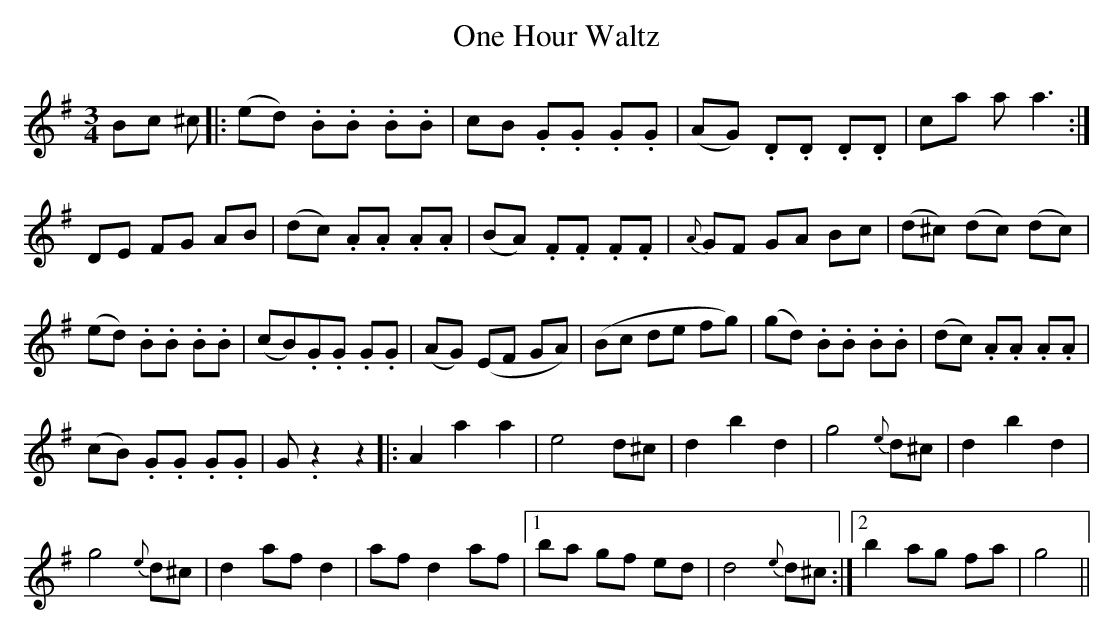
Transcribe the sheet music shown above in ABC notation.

X:1
T:One Hour Waltz
M:3/4
L:1/8
K:G
Bc ^c|:(ed) .B.B .B.B|cB .G.G .G.G|(AG) .D.D .D.D|ca a a3:|
DE FG AB|(dc) .A.A .A.A|(BA) .F.F .F.F|{A}GF GA Bc|(d^c) (dc) (dc)|
(ed) .B.B .B.B|(cB).G.G .G.G |(AG) (EF GA)|(Bc de fg)|(gd) .B.B .B.B|(dc) .A.A .A.A|
(cB) .G.G .G.G|G.2 z2z2|:A2a2a2|e4 d^c|d2b2d2|g4 {e}d^c|d2b2d2|
g4 {e}d^c|d2 af d2|af d2 af|1 ba gf ed|d4 {e}d^c:|2 b2 ag fa|g4||
